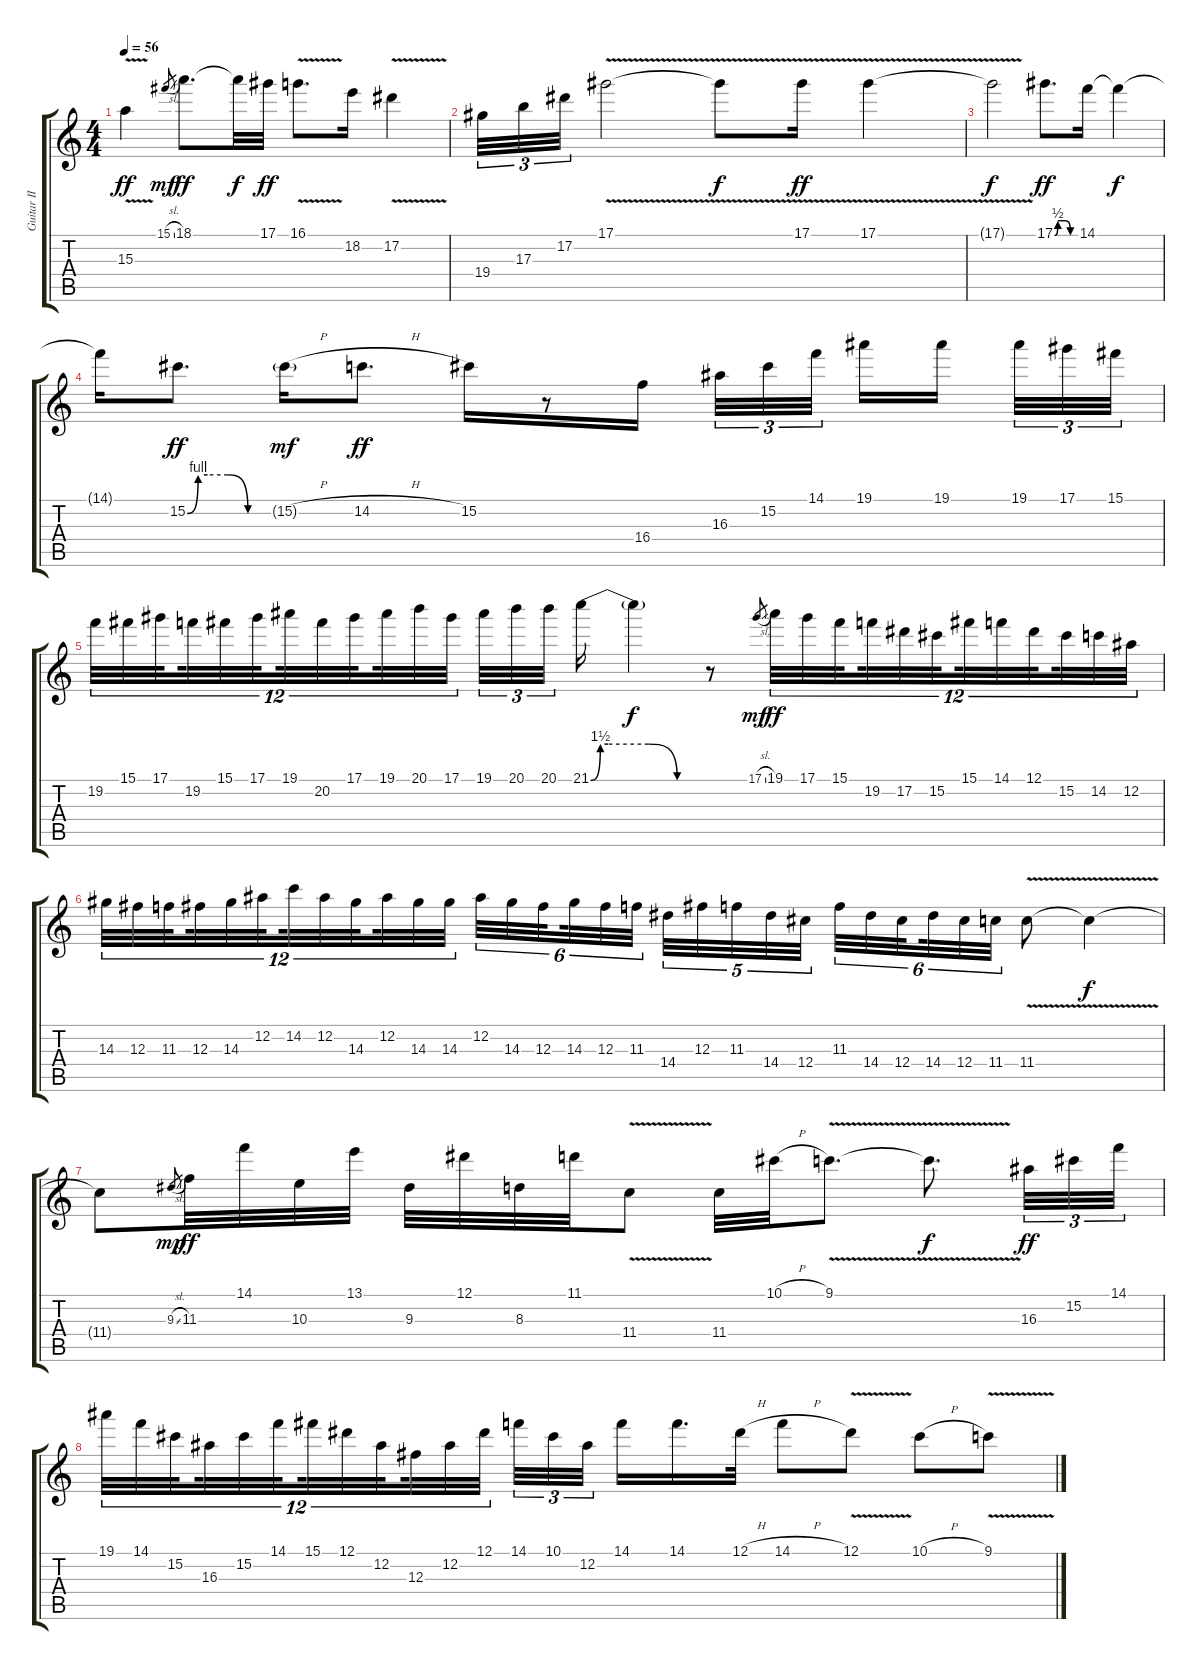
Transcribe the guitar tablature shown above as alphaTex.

\track ("Guitar II" "Guitar II") {instrument overdrivenguitar}
\staff {score tabs}
\tuning (Eb4 Bb3 Gb3 Db3 Ab2 Eb2) {hide}
\ts (4 4)
\tempo 56
\clef g2
\ks c
15.3{v}.4{dy ff} 15.1{sl}.8{gr dy mf} 18.1.8{d dy ff} 18.1{t}.32{dy f} 17.1.32{dy ff} 16.1{v}.8{d} 18.2.16 17.2{v}.4 |
19.4.32{tu (3 2)} 17.3.32{tu (3 2)} 17.2.32{tu (3 2)} 17.1{v}.2 17.1{t}.8{dy f} 17.1{v}.16{dy ff} 17.1{v}.4 |
17.1{t}.2{dy f} 17.1{be (custom 0 0 9 2 15 2 30 2 45 0 60 0)}.8{d dy ff} 14.1.16 14.1{t}.4{dy f} |
14.1{t}.16 15.2{be (custom 0 0 8 4 15 4 30 4 45 0 60 0)}.8{d dy ff} 15.2{h g}.16{dy mf} 14.2{h}.8{d dy ff} 15.2.16 r.8 16.4.16 16.3.32{tu (3 2)} 15.2.32{tu (3 2)} 14.1.32{tu (3 2) beam splitsecondary} 19.1.16 19.1.16{beam splitsecondary} 19.1.32{tu (3 2)} 17.1.32{tu (3 2)} 15.1.32{tu (3 2)} |
19.2.32{tu (12 8)} 15.1.32{tu (12 8)} 17.1.32{tu (12 8) beam splitsecondary} 19.2.32{tu (12 8)} 15.1.32{tu (12 8)} 17.1.32{tu (12 8) beam splitsecondary} 19.1.32{tu (12 8)} 20.2.32{tu (12 8)} 17.1.32{tu (12 8) beam splitsecondary} 19.1.32{tu (12 8)} 20.1.32{tu (12 8)} 17.1.32{tu (12 8)} 19.1.32{tu (3 2)} 20.1.32{tu (3 2)} 20.1.32{tu (3 2) beam splitsecondary} 21.1{be (custom 0 0 5 6 9 6 15 6 30 6 45 0 60 0)}.16 21.1{t}.4{dy f} r.8 17.1{sl}.8{gr dy mf} 19.1.32{tu (12 8) dy ff} 17.1.32{tu (12 8)} 15.1.32{tu (12 8) beam splitsecondary} 19.2.32{tu (12 8)} 17.2.32{tu (12 8)} 15.2.32{tu (12 8) beam splitsecondary} 15.1.32{tu (12 8)} 14.1.32{tu (12 8)} 12.1.32{tu (12 8) beam splitsecondary} 15.2.32{tu (12 8)} 14.2.32{tu (12 8)} 12.2.32{tu (12 8)} |
14.3.32{tu (12 8)} 12.3.32{tu (12 8)} 11.3.32{tu (12 8) beam splitsecondary} 12.3.32{tu (12 8)} 14.3.32{tu (12 8)} 12.2.32{tu (12 8) beam splitsecondary} 14.2.32{tu (12 8)} 12.2.32{tu (12 8)} 14.3.32{tu (12 8) beam splitsecondary} 12.2.32{tu (12 8)} 14.3.32{tu (12 8)} 14.3.32{tu (12 8)} 12.2.32{tu (6 4)} 14.3.32{tu (6 4)} 12.3.32{tu (6 4) beam splitsecondary} 14.3.32{tu (6 4)} 12.3.32{tu (6 4)} 11.3.32{tu (6 4) beam splitsecondary} 14.4.32{tu (5 4)} 12.3.32{tu (5 4)} 11.3.32{tu (5 4)} 14.4.32{tu (5 4)} 12.4.32{tu (5 4)} 11.3.32{tu (6 4)} 14.4.32{tu (6 4)} 12.4.32{tu (6 4) beam splitsecondary} 14.4.32{tu (6 4)} 12.4.32{tu (6 4)} 11.4.32{tu (6 4)} 11.4{v}.8 11.4{t}.4{dy f} |
11.4{t}.8 9.3{sl}.8{gr dy mp} 11.3.32{dy ff} 14.1.32 10.3.32 13.1.32 9.3.32 12.1.32 8.3.32 11.1.32 11.4{v}.8 11.4.32 10.1{h}.32 9.1{v}.8{d} 9.1{t}.8{d dy f} 16.3.32{tu (3 2) dy ff} 15.2.32{tu (3 2)} 14.1.32{tu (3 2)} |
19.1.32{tu (12 8)} 14.1.32{tu (12 8)} 15.2.32{tu (12 8) beam splitsecondary} 16.3.32{tu (12 8)} 15.2.32{tu (12 8)} 14.1.32{tu (12 8) beam splitsecondary} 15.1.32{tu (12 8)} 12.1.32{tu (12 8)} 12.2.32{tu (12 8) beam splitsecondary} 12.3.32{tu (12 8)} 12.2.32{tu (12 8)} 12.1.32{tu (12 8)} 14.1.32{tu (3 2)} 10.1.32{tu (3 2)} 12.2.32{tu (3 2) beam splitsecondary} 14.1.16 14.1.16{d} 12.1{h}.32 14.1{h}.8 12.1{v}.8 10.1{h}.8 9.1{v}.8
